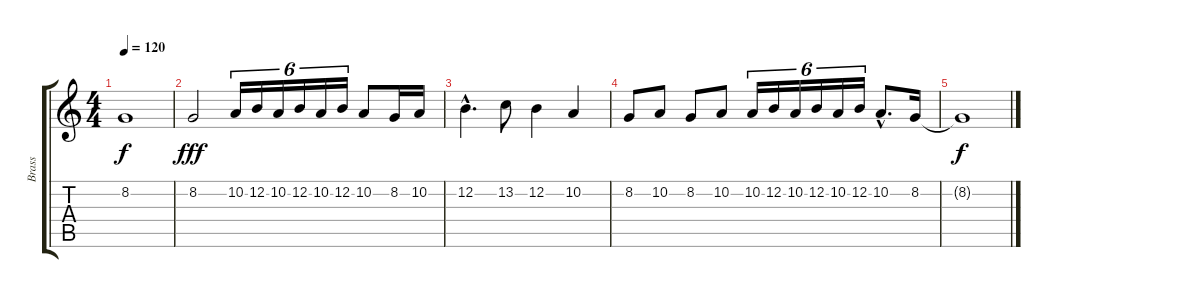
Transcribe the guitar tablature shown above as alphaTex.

\track ("Brass" "Brass") {instrument brasssection}
\staff {score tabs}
\tuning (E4 B3 G3 D3 A2 E2) {hide}
\ts (4 4)
\tempo 120
\clef g2
\ks c
8.2{t}.1{dy f} |
8.2.2{dy fff} 10.2.16{tu (6 4)} 12.2.16{tu (6 4)} 10.2.16{tu (6 4)} 12.2.16{tu (6 4)} 10.2.16{tu (6 4)} 12.2.16{tu (6 4)} 10.2.8 8.2.16 10.2.16 |
12.2{hac}.4{d} 13.2.8 12.2.4 10.2.4 |
8.2.8 10.2.8 8.2.8 10.2.8 10.2.16{tu (6 4)} 12.2.16{tu (6 4)} 10.2.16{tu (6 4)} 12.2.16{tu (6 4)} 10.2.16{tu (6 4)} 12.2.16{tu (6 4)} 10.2{hac}.8{d} 8.2.16 |
8.2{t}.1{dy f}
